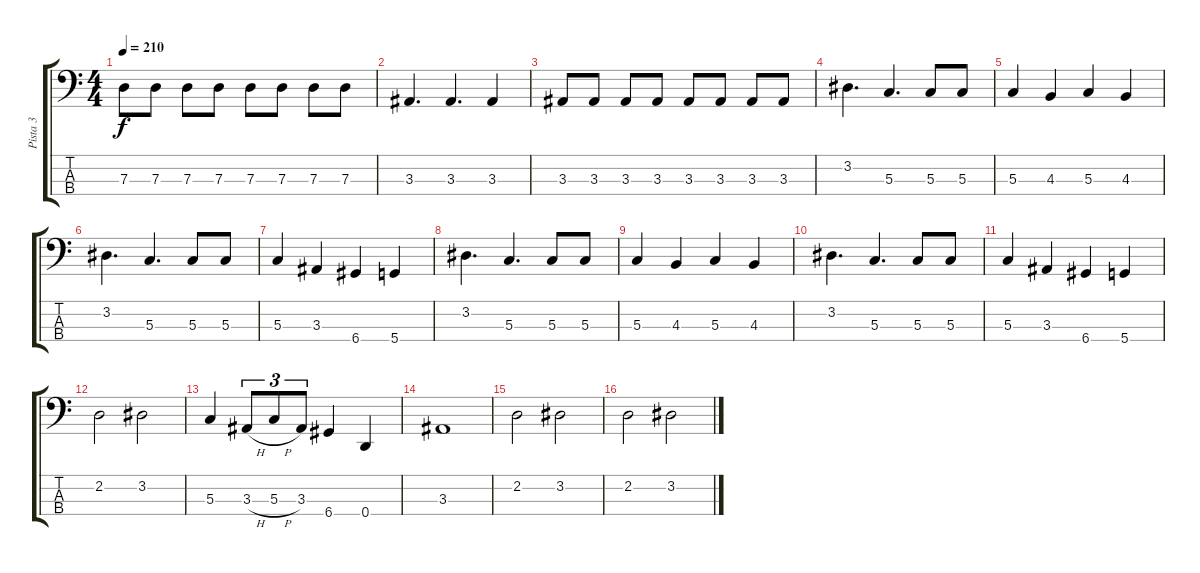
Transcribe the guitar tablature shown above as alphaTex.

\track ("Pista 3" "Pista 3") {instrument electricbassfinger}
\staff {score tabs}
\tuning (F2 C2 G1 D1) {hide}
\ts (4 4)
\tempo 210
\clef f4
\ks c
7.3.8{dy f} 7.3.8 7.3.8 7.3.8 7.3.8 7.3.8 7.3.8 7.3.8 |
3.3.4{d} 3.3.4{d} 3.3.4 |
3.3.8 3.3.8 3.3.8 3.3.8 3.3.8 3.3.8 3.3.8 3.3.8 |
3.2.4{d} 5.3.4{d} 5.3.8 5.3.8 |
5.3.4 4.3.4 5.3.4 4.3.4 |
3.2.4{d} 5.3.4{d} 5.3.8 5.3.8 |
5.3.4 3.3.4 6.4.4 5.4.4 |
3.2.4{d} 5.3.4{d} 5.3.8 5.3.8 |
5.3.4 4.3.4 5.3.4 4.3.4 |
3.2.4{d} 5.3.4{d} 5.3.8 5.3.8 |
5.3.4 3.3.4 6.4.4 5.4.4 |
2.2.2 3.2.2 |
5.3.4 3.3{h}.8{tu (3 2)} 5.3{h}.8{tu (3 2)} 3.3.8{tu (3 2)} 6.4.4 0.4.4 |
3.3.1 |
2.2.2 3.2.2 |
2.2.2 3.2.2
